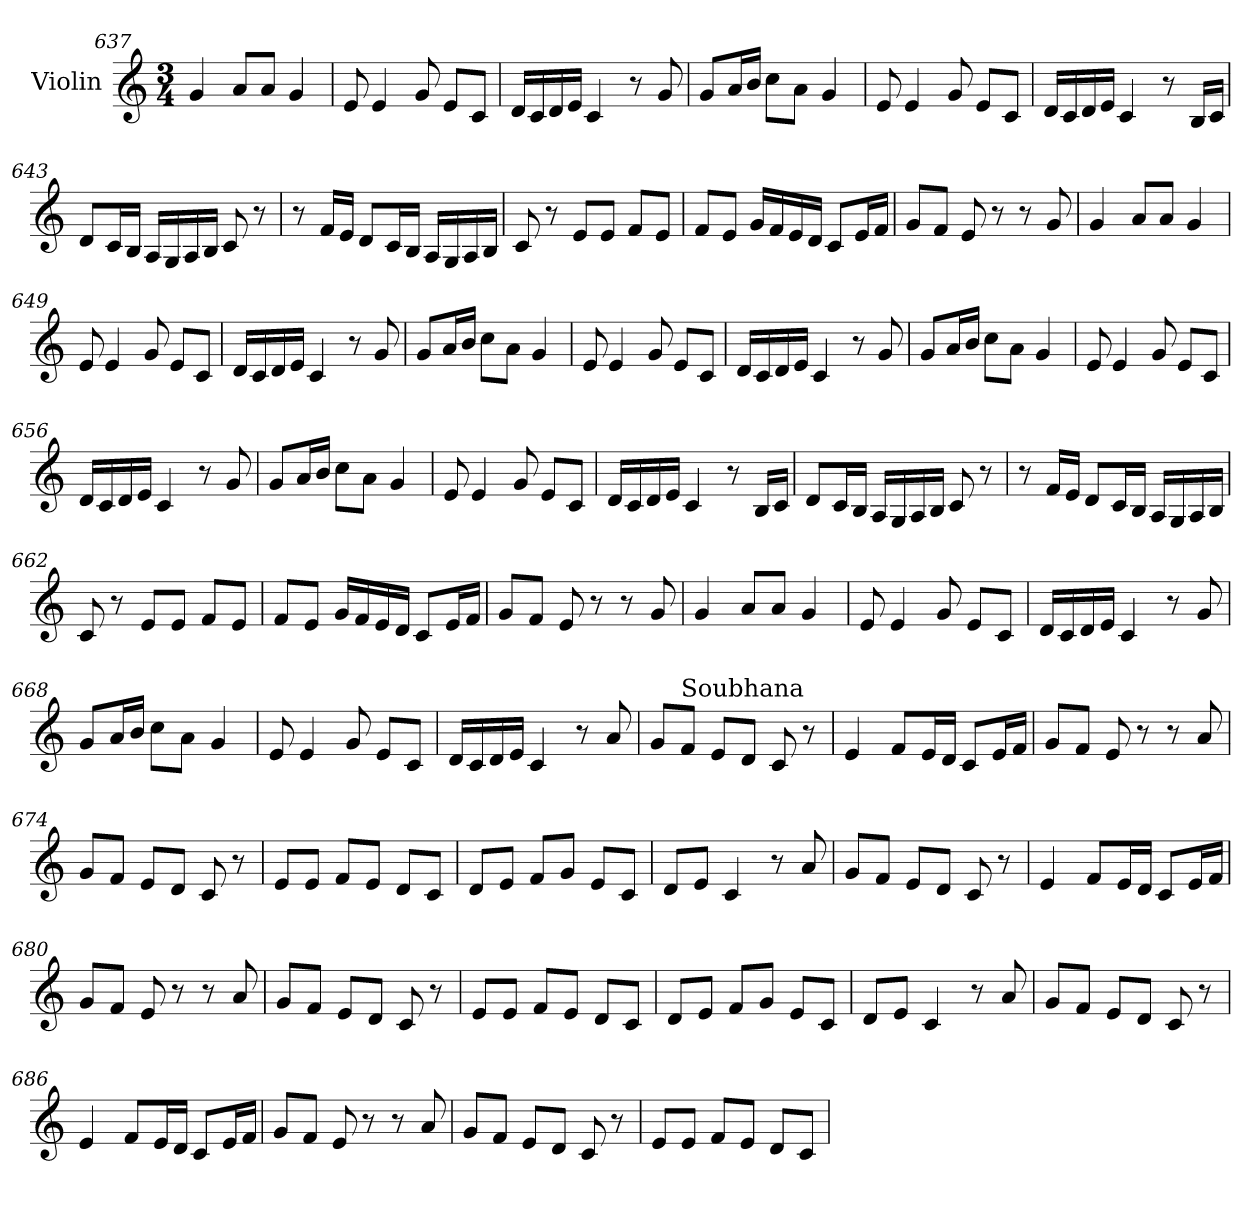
**kern
*part1
*staff1
*I"Violin
*clefG2
*k[]
*M3/4
=637
4g/
8a/L
8a/J
4g/
!!LO:LB:g=z
=638
8e/
4e/
8g/
8e/L
8c/J
=639
16d/LL
16c/
16d/
16e/JJ
4c/
8r
8g/
=640
8g/L
16a/L
16b/JJ
8cc\L
8a\J
4g/
=641
8e/
4e/
8g/
8e/L
8c/J
=642
16d/LL
16c/
16d/
16e/JJ
4c/
8r
16B/LL
16c/JJ
!!LO:LB:g=z
=643
8d/L
16c/L
16B/JJ
16A/LL
16G/
16A/
16B/JJ
8c/
8r
=644
8r
16f/LL
16e/JJ
8d/L
16c/L
16B/JJ
16A/LL
16G/
16A/
16B/JJ
=645
8c/
8r
8e/L
8e/J
8f/L
8e/J
=646
8f/L
8e/J
16g/LL
16f/
16e/
16d/JJ
8c/L
16e/L
16f/JJ
!!LO:LB:g=z
=647
8g/L
8f/J
8e/
8r
8r
8g/
=648
4g/
8a/L
8a/J
4g/
=649
8e/
4e/
8g/
8e/L
8c/J
=650
16d/LL
16c/
16d/
16e/JJ
4c/
8r
8g/
=651
8g/L
16a/L
16b/JJ
8cc\L
8a\J
4g/
=652
8e/
4e/
8g/
8e/L
8c/J
!!LO:LB:g=z
=653
16d/LL
16c/
16d/
16e/JJ
4c/
8r
8g/
=654
8g/L
16a/L
16b/JJ
8cc\L
8a\J
4g/
=655
8e/
4e/
8g/
8e/L
8c/J
=656
16d/LL
16c/
16d/
16e/JJ
4c/
8r
8g/
=657
8g/L
16a/L
16b/JJ
8cc\L
8a\J
4g/
!!LO:LB:g=z
=658
8e/
4e/
8g/
8e/L
8c/J
=659
16d/LL
16c/
16d/
16e/JJ
4c/
8r
16B/LL
16c/JJ
=660
8d/L
16c/L
16B/JJ
16A/LL
16G/
16A/
16B/JJ
8c/
8r
=661
8r
16f/LL
16e/JJ
8d/L
16c/L
16B/JJ
16A/LL
16G/
16A/
16B/JJ
!!LO:PB:g=z
=662
8c/
8r
8e/L
8e/J
8f/L
8e/J
=663
8f/L
8e/J
16g/LL
16f/
16e/
16d/JJ
8c/L
16e/L
16f/JJ
=664
8g/L
8f/J
8e/
8r
8r
8g/
=665
4g/
8a/L
8a/J
4g/
=666
8e/
4e/
8g/
8e/L
8c/J
!!LO:LB:g=z
=667
16d/LL
16c/
16d/
16e/JJ
4c/
8r
8g/
=668
8g/L
16a/L
16b/JJ
8cc\L
8a\J
4g/
=669
8e/
4e/
8g/
8e/L
8c/J
=670
16d/LL
16c/
16d/
16e/JJ
4c/
8r
8a/
=671
*MM90
8g/L
!LO:TX:a:t=Soubhana
8f/J
8e/L
8d/J
8c/
8r
!!LO:LB:g=z
=672
4e/
8f/L
16e/L
16d/JJ
8c/L
16e/L
16f/JJ
=673
8g/L
8f/J
8e/
8r
8r
8a/
=674
8g/L
8f/J
8e/L
8d/J
8c/
8r
=675
8e/L
8e/J
8f/L
8e/J
8d/L
8c/J
=676
8d/L
8e/J
8f/L
8g/J
8e/L
8c/J
=677
8d/L
8e/J
4c/
8r
8a/
!!LO:LB:g=z
=678
8g/L
8f/J
8e/L
8d/J
8c/
8r
=679
4e/
8f/L
16e/L
16d/JJ
8c/L
16e/L
16f/JJ
=680
8g/L
8f/J
8e/
8r
8r
8a/
=681
8g/L
8f/J
8e/L
8d/J
8c/
8r
=682
8e/L
8e/J
8f/L
8e/J
8d/L
8c/J
=683
8d/L
8e/J
8f/L
8g/J
8e/L
8c/J
!!LO:LB:g=z
=684
8d/L
8e/J
4c/
8r
8a/
=685
8g/L
8f/J
8e/L
8d/J
8c/
8r
=686
4e/
8f/L
16e/L
16d/JJ
8c/L
16e/L
16f/JJ
=687
8g/L
8f/J
8e/
8r
8r
8a/
=688
8g/L
8f/J
8e/L
8d/J
8c/
8r
=689
8e/L
8e/J
8f/L
8e/J
8d/L
8c/J
=
*-
